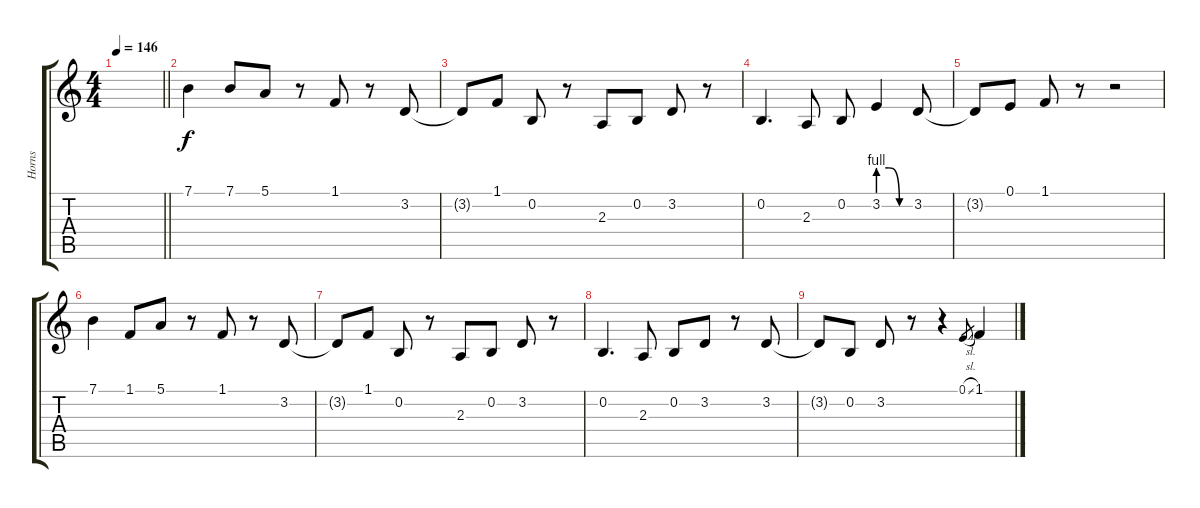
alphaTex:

\track ("Horns" "Horns") {instrument brasssection}
\staff {score tabs}
\tuning (E4 B3 G3 D3 A2 E2) {hide}
\ts (4 4)
\tempo 146
\clef g2
\barLineRight lightlight
\ks c
|
7.1.4 7.1.8 5.1.8 r.8 1.1.8 r.8 3.2.8 |
3.2{t}.8 1.1.8 0.2.8 r.8 2.3.8 0.2.8 3.2.8 r.8 |
0.2.4{d} 2.3.8 0.2.8 3.2{be (custom 0 4 20 4 40 0 60 0)}.4 3.2.8 |
3.2{t}.8 0.1.8 1.1.8 r.8 r.2 |
7.1.4 1.1.8 5.1.8 r.8 1.1.8 r.8 3.2.8 |
3.2{t}.8 1.1.8 0.2.8 r.8 2.3.8 0.2.8 3.2.8 r.8 |
0.2.4{d} 2.3.8 0.2.8 3.2.8 r.8 3.2.8 |
3.2{t}.8 0.2.8 3.2.8 r.8 r.4 0.1{sl}.8{gr} 1.1.4
